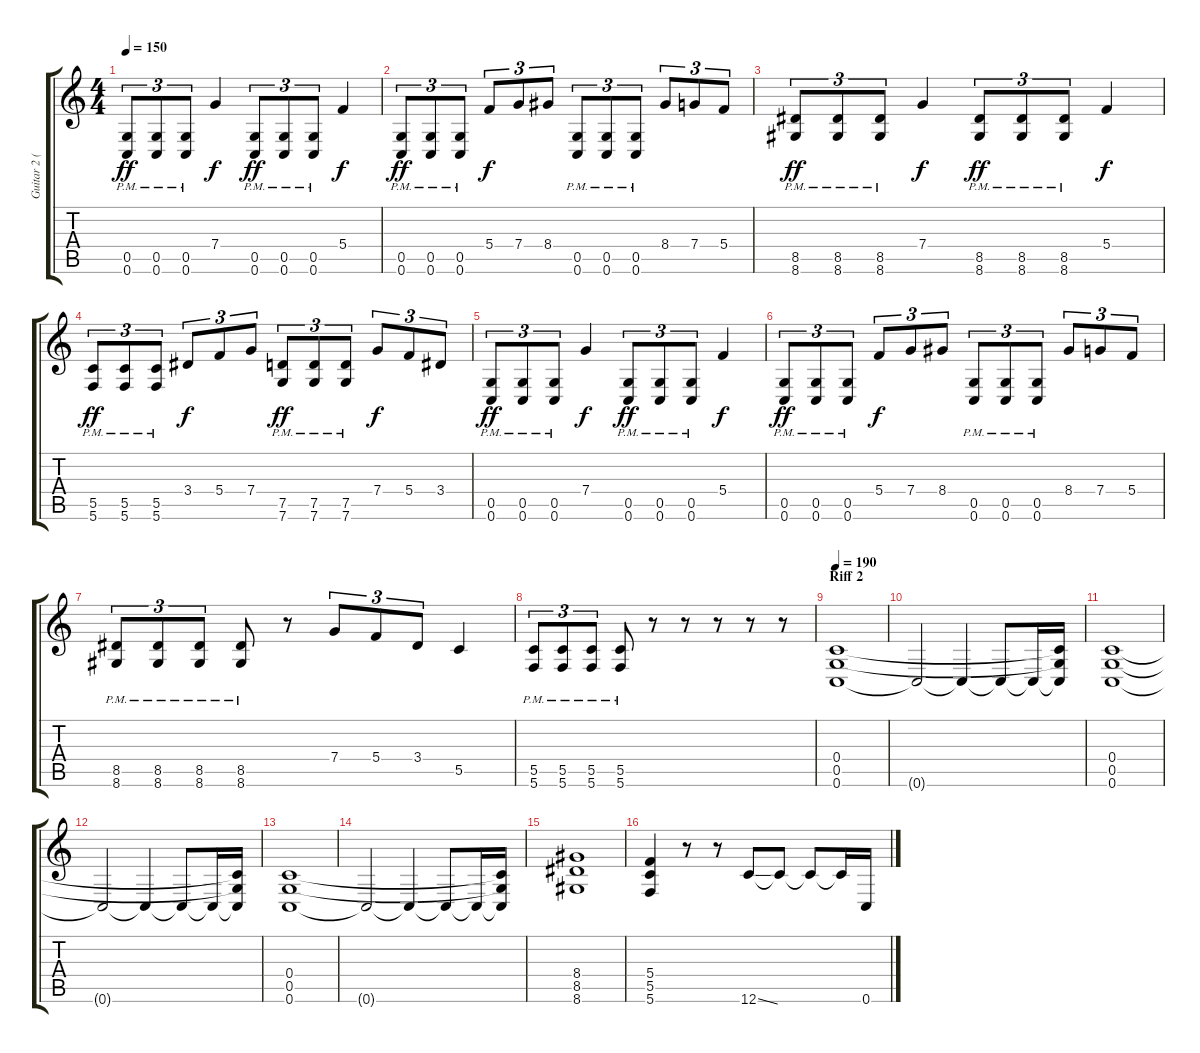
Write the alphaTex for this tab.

\track ("Guitar 2 (Sgrosso)" "Guitar 2 (") {instrument distortionguitar}
\staff {score tabs}
\tuning (D4 A3 F3 C3 G2 C2) {hide}
\ts (4 4)
\tempo 150
\clef g2
\ks c
(0.5{pm} 0.6{pm}).8{tu (3 2) dy ff} (0.5{pm} 0.6{pm}).8{tu (3 2)} (0.5{pm} 0.6{pm}).8{tu (3 2)} 7.4.4{dy f} (0.5{pm} 0.6{pm}).8{tu (3 2) dy ff} (0.5{pm} 0.6{pm}).8{tu (3 2)} (0.5{pm} 0.6{pm}).8{tu (3 2)} 5.4.4{dy f} |
(0.5{pm} 0.6{pm}).8{tu (3 2) dy ff} (0.5{pm} 0.6{pm}).8{tu (3 2)} (0.5{pm} 0.6{pm}).8{tu (3 2)} 5.4.8{tu (3 2) dy f} 7.4.8{tu (3 2)} 8.4.8{tu (3 2)} (0.5{pm} 0.6{pm}).8{tu (3 2)} (0.5{pm} 0.6{pm}).8{tu (3 2)} (0.5{pm} 0.6{pm}).8{tu (3 2)} 8.4.8{tu (3 2)} 7.4.8{tu (3 2)} 5.4.8{tu (3 2)} |
(8.5{pm} 8.6{pm}).8{tu (3 2) dy ff} (8.5{pm} 8.6{pm}).8{tu (3 2)} (8.5{pm} 8.6{pm}).8{tu (3 2)} 7.4.4{dy f} (8.5{pm} 8.6{pm}).8{tu (3 2) dy ff} (8.5{pm} 8.6{pm}).8{tu (3 2)} (8.5{pm} 8.6{pm}).8{tu (3 2)} 5.4.4{dy f} |
(5.5 5.6{pm}).8{tu (3 2) dy ff} (5.5 5.6{pm}).8{tu (3 2)} (5.5 5.6{pm}).8{tu (3 2)} 3.4.8{tu (3 2) dy f} 5.4.8{tu (3 2)} 7.4.8{tu (3 2)} (7.5 7.6{pm}).8{tu (3 2) dy ff} (7.5 7.6{pm}).8{tu (3 2)} (7.5 7.6{pm}).8{tu (3 2)} 7.4.8{tu (3 2) dy f} 5.4.8{tu (3 2)} 3.4.8{tu (3 2)} |
(0.5{pm} 0.6{pm}).8{tu (3 2) dy ff} (0.5{pm} 0.6{pm}).8{tu (3 2)} (0.5{pm} 0.6{pm}).8{tu (3 2)} 7.4.4{dy f} (0.5{pm} 0.6{pm}).8{tu (3 2) dy ff} (0.5{pm} 0.6{pm}).8{tu (3 2)} (0.5{pm} 0.6{pm}).8{tu (3 2)} 5.4.4{dy f} |
(0.5{pm} 0.6{pm}).8{tu (3 2) dy ff} (0.5{pm} 0.6{pm}).8{tu (3 2)} (0.5{pm} 0.6{pm}).8{tu (3 2)} 5.4.8{tu (3 2) dy f} 7.4.8{tu (3 2)} 8.4.8{tu (3 2)} (0.5{pm} 0.6{pm}).8{tu (3 2)} (0.5{pm} 0.6{pm}).8{tu (3 2)} (0.5{pm} 0.6{pm}).8{tu (3 2)} 8.4.8{tu (3 2)} 7.4.8{tu (3 2)} 5.4.8{tu (3 2)} |
(8.5{pm} 8.6{pm}).8{tu (3 2)} (8.5{pm} 8.6{pm}).8{tu (3 2)} (8.5{pm} 8.6{pm}).8{tu (3 2)} (8.5{pm} 8.6{pm}).8 r.8 7.4.8{tu (3 2)} 5.4.8{tu (3 2)} 3.4.8{tu (3 2)} 5.5.4 |
(5.5{pm} 5.6{pm}).8{tu (3 2)} (5.5{pm} 5.6{pm}).8{tu (3 2)} (5.5{pm} 5.6{pm}).8{tu (3 2)} (5.5{pm} 5.6{pm}).8 r.8 r.8 r.8 r.8 r.8 |
\section ("" "Riff 2")
\tempo 190
(0.4 0.5 0.6).1 |
0.6{t}.2 0.6{t}.4 0.6{t}.8 0.6{t}.16 (0.4{t} 0.5{t} 0.6{t}).16 |
(0.4 0.5 0.6).1 |
0.6{t}.2 0.6{t}.4 0.6{t}.8 0.6{t}.16 (0.4{t} 0.5{t} 0.6{t}).16 |
(0.4 0.5 0.6).1 |
0.6{t}.2 0.6{t}.4 0.6{t}.8 0.6{t}.16 (0.4{t} 0.5{t} 0.6{t}).16 |
(8.4 8.5 8.6).1 |
(5.4 5.5 5.6).4 r.8 r.8 12.6{ss}.8 12.6{t}.8 12.6{t}.8 12.6{t}.16 0.6.16
